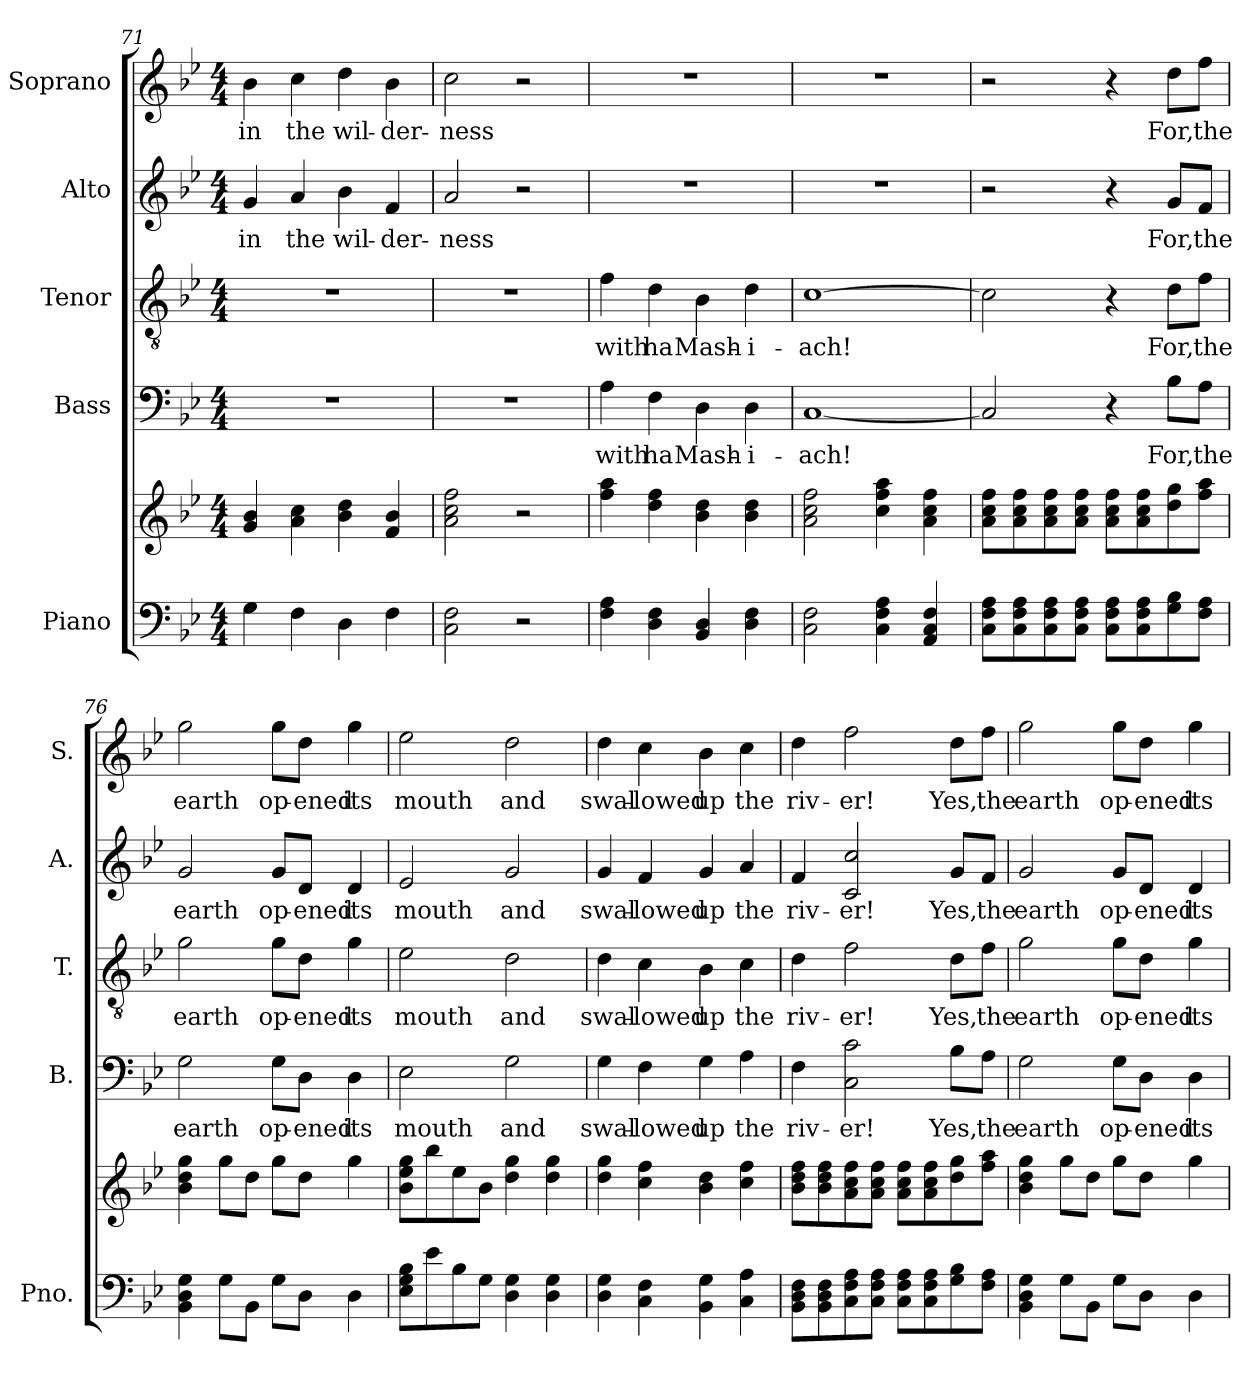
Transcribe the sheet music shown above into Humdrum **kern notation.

**kern	**kern	**kern	**text	**kern	**text	**kern	**text	**kern	**text
*part5	*part5	*part4	*part4	*part3	*part3	*part2	*part2	*part1	*part1
*staff6	*staff5	*staff4	*staff4	*staff3	*staff3	*staff2	*staff2	*staff1	*staff1
*I"Piano	*	*I"Bass	*	*I"Tenor	*	*I"Alto	*	*I"Soprano	*
*I'Pno.	*	*I'B.	*	*I'T.	*	*I'A.	*	*I'S.	*
*clefF4	*clefG2	*clefF4	*	*clefGv2	*	*clefG2	*	*clefG2	*
*k[b-e-]	*k[b-e-]	*k[b-e-]	*	*k[b-e-]	*	*k[b-e-]	*	*k[b-e-]	*
*M4/4	*M4/4	*M4/4	*	*M4/4	*	*M4/4	*	*M4/4	*
=71	=71	=71	=71	=71	=71	=71	=71	=71	=71
4G\	4g/ 4b-/	1r	.	1r	.	4g/	in	4b-\	in
4F\	4a\ 4cc\	.	.	.	.	4a/	the	4cc\	the
4D\	4b-\ 4dd\	.	.	.	.	4b-\	wil-	4dd\	wil-
4F\	4f/ 4b-/	.	.	.	.	4f/	-der-	4b-\	-der-
=72	=72	=72	=72	=72	=72	=72	=72	=72	=72
2C\ 2F\	2a\ 2cc\ 2ff\	1r	.	1r	.	2a/	-ness	2cc\	-ness
2r	2r	.	.	.	.	2r	.	2r	.
=73	=73	=73	=73	=73	=73	=73	=73	=73	=73
4F\ 4A\	4ff\ 4aa\	4A\	with	4f\	with	1r	.	1r	.
4D\ 4F\	4dd\ 4ff\	4F\	ha	4d\	ha	.	.	.	.
4BB-/ 4D/	4b-\ 4dd\	4D\	Mash-	4B-\	Mash-	.	.	.	.
4D\ 4F\	4b-\ 4dd\	4D\	-i-	4d\	-i-	.	.	.	.
!!LO:PB:g=z
=74	=74	=74	=74	=74	=74	=74	=74	=74	=74
2C\ 2F\	2a\ 2cc\ 2ff\	[1C	-ach!	[1c	-ach!	1r	.	1r	.
4C\ 4F\ 4A\	4cc\ 4ff\ 4aa\	.	.	.	.	.	.	.	.
4AA/ 4C/ 4F/	4a\ 4cc\ 4ff\	.	.	.	.	.	.	.	.
=75	=75	=75	=75	=75	=75	=75	=75	=75	=75
8C\ 8F\ 8A\L	8a\ 8cc\ 8ff\L	2C/]	.	2c\]	.	2r	.	2r	.
8C\ 8F\ 8A\	8a\ 8cc\ 8ff\	.	.	.	.	.	.	.	.
8C\ 8F\ 8A\	8a\ 8cc\ 8ff\	.	.	.	.	.	.	.	.
8C\ 8F\ 8A\J	8a\ 8cc\ 8ff\J	.	.	.	.	.	.	.	.
8C\ 8F\ 8A\L	8a\ 8cc\ 8ff\L	4r	.	4r	.	4r	.	4r	.
8C\ 8F\ 8A\	8a\ 8cc\ 8ff\	.	.	.	.	.	.	.	.
8G\ 8B-\	8dd\ 8gg\	8B-\L	For,	8d\L	For,	8g/L	For,	8dd\L	For,
8F\ 8A\J	8ff\ 8aa\J	8A\J	the	8f\J	the	8f/J	the	8ff\J	the
=76	=76	=76	=76	=76	=76	=76	=76	=76	=76
4BB-\ 4D\ 4G\	4b-\ 4dd\ 4gg\	2G\	earth	2g\	earth	2g/	earth	2gg\	earth
8G\L	8gg\L	.	.	.	.	.	.	.	.
8BB-\J	8dd\J	.	.	.	.	.	.	.	.
8G\L	8gg\L	8G\L	op-	8g\L	op-	8g/L	op-	8gg\L	op-
8D\J	8dd\J	8D\J	-ened	8d\J	-ened	8d/J	-ened	8dd\J	-ened
4D\	4gg\	4D\	its	4g\	its	4d/	its	4gg\	its
=77	=77	=77	=77	=77	=77	=77	=77	=77	=77
8E-\ 8G\ 8B-\L	8b-\ 8ee-\ 8gg\L	2E-\	mouth	2e-\	mouth	2e-/	mouth	2ee-\	mouth
8e-\	8bb-\	.	.	.	.	.	.	.	.
8B-\	8ee-\	.	.	.	.	.	.	.	.
8G\J	8b-\J	.	.	.	.	.	.	.	.
4D\ 4G\	4dd\ 4gg\	2G\	and	2d\	and	2g/	and	2dd\	and
4D\ 4G\	4dd\ 4gg\	.	.	.	.	.	.	.	.
=78	=78	=78	=78	=78	=78	=78	=78	=78	=78
4D\ 4G\	4dd\ 4gg\	4G\	swal-	4d\	swal-	4g/	swal-	4dd\	swal-
4C\ 4F\	4cc\ 4ff\	4F\	-lowed	4c\	-lowed	4f/	-lowed	4cc\	-lowed
4BB-\ 4G\	4b-\ 4dd\	4G\	up	4B-\	up	4g/	up	4b-\	up
4C\ 4A\	4cc\ 4ff\	4A\	the	4c\	the	4a/	the	4cc\	the
!!LO:PB:g=z
=79	=79	=79	=79	=79	=79	=79	=79	=79	=79
8BB-\ 8D\ 8F\L	8b-\ 8dd\ 8ff\L	4F\	riv-	4d\	riv-	4f/	riv-	4dd\	riv-
8BB-\ 8D\ 8F\	8b-\ 8dd\ 8ff\	.	.	.	.	.	.	.	.
8C\ 8F\ 8A\	8a\ 8cc\ 8ff\	2C\ 2c\	-er!	2f\	-er!	2c/ 2cc/	-er!	2ff\	-er!
8C\ 8F\ 8A\J	8a\ 8cc\ 8ff\J	.	.	.	.	.	.	.	.
8C\ 8F\ 8A\L	8a\ 8cc\ 8ff\L	.	.	.	.	.	.	.	.
8C\ 8F\ 8A\	8a\ 8cc\ 8ff\	.	.	.	.	.	.	.	.
8G\ 8B-\	8dd\ 8gg\	8B-\L	Yes,	8d\L	Yes,	8g/L	Yes,	8dd\L	Yes,
8F\ 8A\J	8ff\ 8aa\J	8A\J	the	8f\J	the	8f/J	the	8ff\J	the
=80	=80	=80	=80	=80	=80	=80	=80	=80	=80
4BB-\ 4D\ 4G\	4b-\ 4dd\ 4gg\	2G\	earth	2g\	earth	2g/	earth	2gg\	earth
8G\L	8gg\L	.	.	.	.	.	.	.	.
8BB-\J	8dd\J	.	.	.	.	.	.	.	.
8G\L	8gg\L	8G\L	op-	8g\L	op-	8g/L	op-	8gg\L	op-
8D\J	8dd\J	8D\J	-ened	8d\J	-ened	8d/J	-ened	8dd\J	-ened
4D\	4gg\	4D\	its	4g\	its	4d/	its	4gg\	its
=	=	=	=	=	=	=	=	=	=
*-	*-	*-	*-	*-	*-	*-	*-	*-	*-
